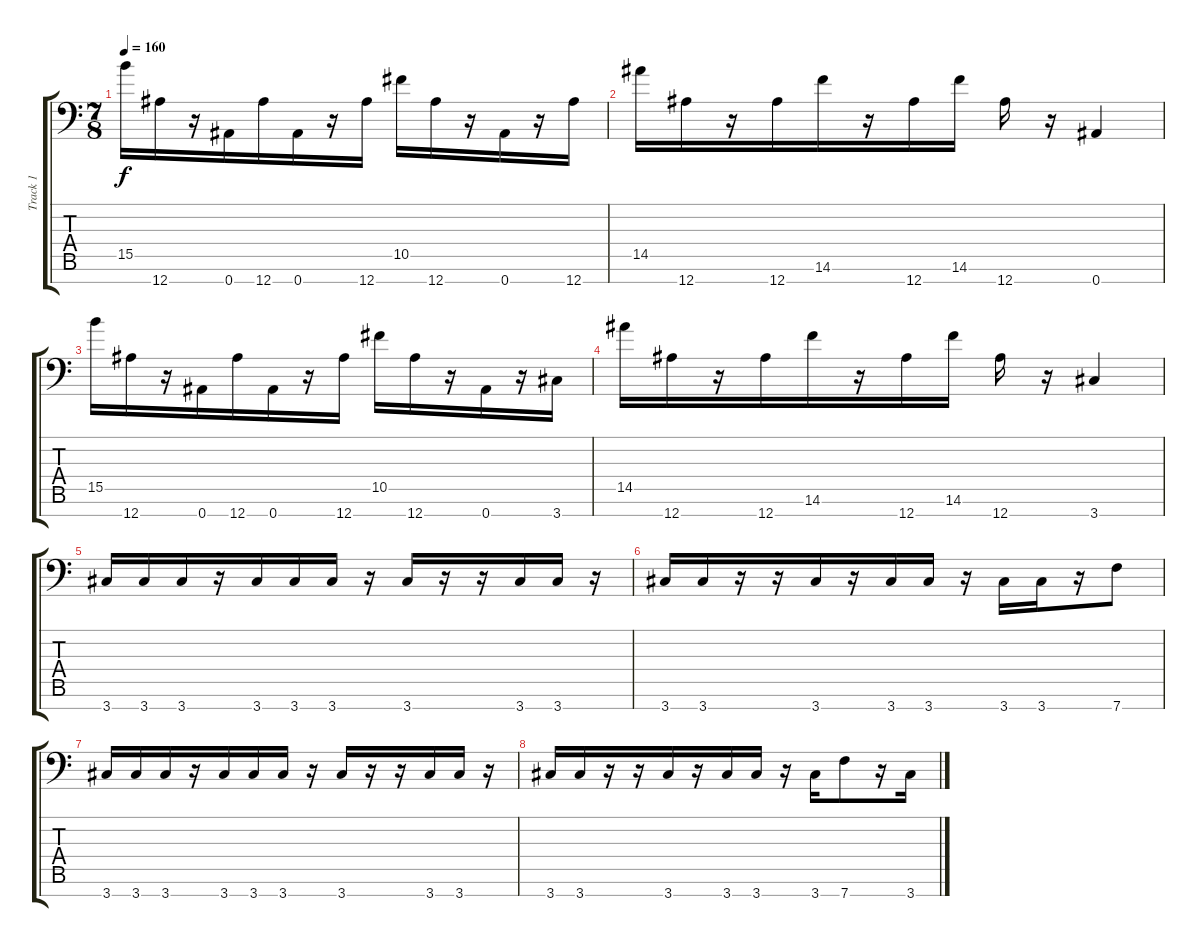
\track ("Track 1" "Track 1") {instrument distortionguitar}
\staff {score tabs}
\tuning (Eb4 Bb3 Gb3 Db3 Ab2 Eb2 Bb1) {hide}
\ts (7 8)
\tempo 160
\clef f4
\ks c
15.5.16{dy f} 12.7.16 r.16 0.7.16 12.7.16 0.7.16 r.16 12.7.16 10.5.16 12.7.16 r.16 0.7.16 r.16 12.7.16 |
14.5.16 12.7.16 r.16 12.7.16 14.6.16 r.16 12.7.16 14.6.16 12.7.16 r.16 0.7.4 |
15.5.16 12.7.16 r.16 0.7.16 12.7.16 0.7.16 r.16 12.7.16 10.5.16 12.7.16 r.16 0.7.16 r.16 3.7.16 |
14.5.16 12.7.16 r.16 12.7.16 14.6.16 r.16 12.7.16 14.6.16 12.7.16 r.16 3.7.4 |
3.7.16 3.7.16 3.7.16 r.16 3.7.16 3.7.16 3.7.16 r.16 3.7.16 r.16 r.16 3.7.16 3.7.16 r.16 |
3.7.16 3.7.16 r.16 r.16 3.7.16 r.16 3.7.16 3.7.16 r.16 3.7.16 3.7.16 r.16 7.7.8 |
3.7.16 3.7.16 3.7.16 r.16 3.7.16 3.7.16 3.7.16 r.16 3.7.16 r.16 r.16 3.7.16 3.7.16 r.16 |
3.7.16 3.7.16 r.16 r.16 3.7.16 r.16 3.7.16 3.7.16 r.16 3.7.16 7.7.8 r.16 3.7.16
